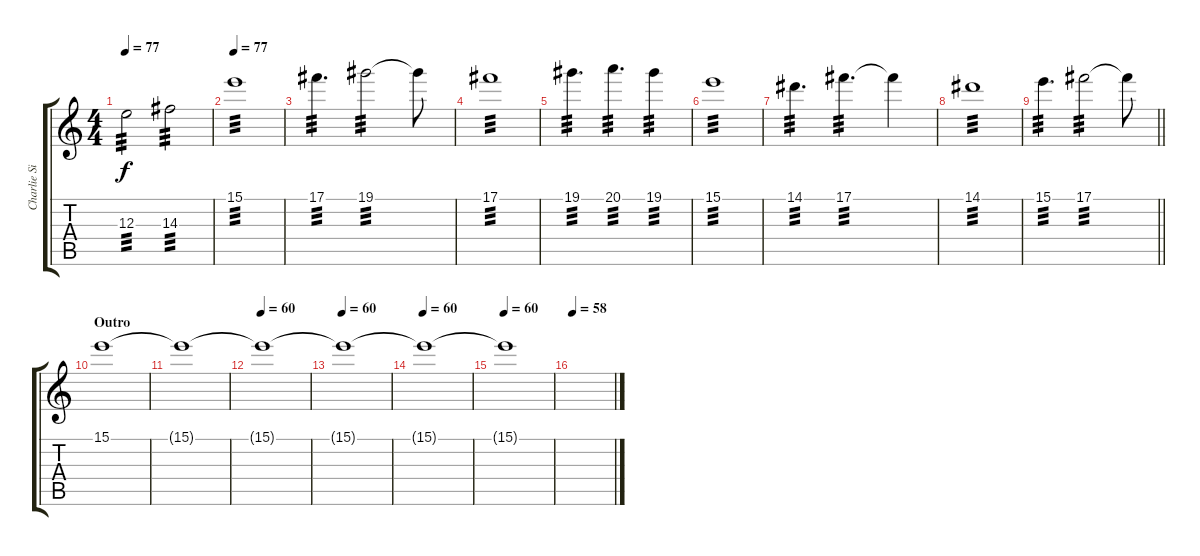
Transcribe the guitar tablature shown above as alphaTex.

\track ("Charlie Simpson" "Charlie Si") {instrument electricguitarjazz}
\staff {score tabs}
\tuning (Db4 Ab3 E3 B2 Gb2 B1) {hide}
\ts (4 4)
\tempo 77
\clef g2
\ks c
12.3.2{tp 3 dy f} 14.3.2{tp 3} |
\tempo 77
15.1.1{tp 3} |
17.1.4{d tp 3} 19.1.2{tp 3} 19.1{t}.8 |
17.1.1{tp 3} |
19.1.4{d tp 3} 20.1.4{d tp 3} 19.1.4{tp 3} |
15.1.1{tp 3} |
14.1.4{d tp 3} 17.1.4{d tp 3} 17.1{t}.4 |
14.1.1{tp 3} |
\barLineRight lightlight
15.1.4{d tp 3} 17.1.2{tp 3} 17.1{t}.8 |
\section ("" "Outro")
15.1.1{volume 11} |
15.1{t}.1{volume 0} |
\tempo 60
15.1{t}.1 |
\tempo 60
15.1{t}.1 |
\tempo 60
15.1{t}.1 |
\tempo 60
15.1{t}.1 |
\tempo 58
